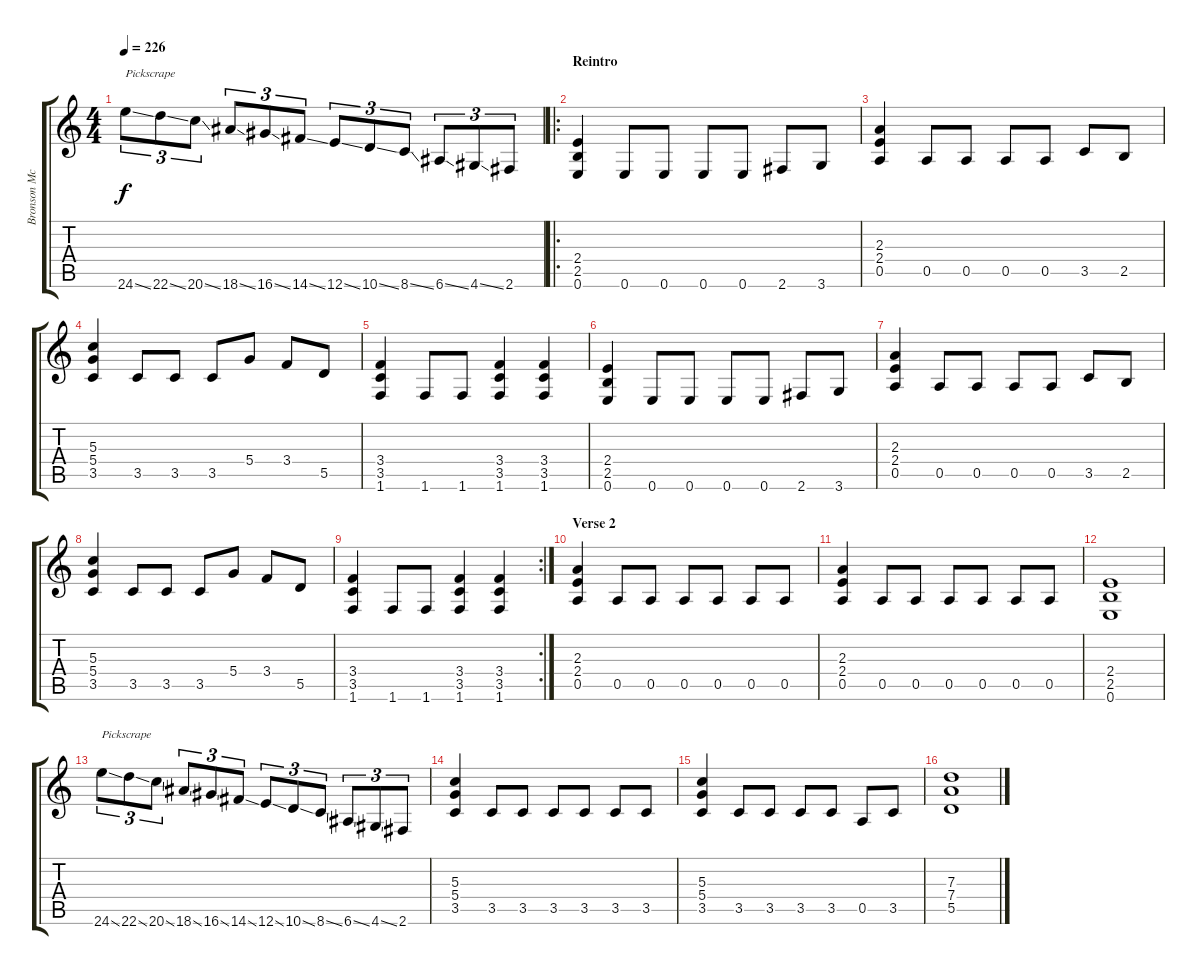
\track ("Bronson McDowall (Guitar)" "Bronson Mc") {instrument overdrivenguitar}
\staff {score tabs}
\tuning (E4 B3 G3 D3 A2 E2) {hide}
\ts (4 4)
\tempo 226
\clef g2
\ks c
24.6{ss}.8{tu (3 2) txt "Pickscrape" dy f} 22.6{ss}.8{tu (3 2)} 20.6{ss}.8{tu (3 2)} 18.6{ss}.8{tu (3 2)} 16.6{ss}.8{tu (3 2)} 14.6{ss}.8{tu (3 2)} 12.6{ss}.8{tu (3 2)} 10.6{ss}.8{tu (3 2)} 8.6{ss}.8{tu (3 2)} 6.6{ss}.8{tu (3 2)} 4.6{ss}.8{tu (3 2)} 2.6.8{tu (3 2)} |
\ro
\section ("" "Reintro")
(2.4 2.5 0.6).4 0.6.8 0.6.8 0.6.8 0.6.8 2.6.8 3.6.8 |
(2.3 2.4 0.5).4 0.5.8 0.5.8 0.5.8 0.5.8 3.5.8 2.5.8 |
(5.3 5.4 3.5).4 3.5.8 3.5.8 3.5.8 5.4.8 3.4.8 5.5.8 |
(3.4 3.5 1.6).4 1.6.8 1.6.8 (3.4 3.5 1.6).4 (3.4 3.5 1.6).4 |
(2.4 2.5 0.6).4 0.6.8 0.6.8 0.6.8 0.6.8 2.6.8 3.6.8 |
(2.3 2.4 0.5).4 0.5.8 0.5.8 0.5.8 0.5.8 3.5.8 2.5.8 |
(5.3 5.4 3.5).4 3.5.8 3.5.8 3.5.8 5.4.8 3.4.8 5.5.8 |
\rc 2
(3.4 3.5 1.6).4 1.6.8 1.6.8 (3.4 3.5 1.6).4 (3.4 3.5 1.6).4 |
\section ("" "Verse 2")
(2.3 2.4 0.5).4 0.5.8 0.5.8 0.5.8 0.5.8 0.5.8 0.5.8 |
(2.3 2.4 0.5).4 0.5.8 0.5.8 0.5.8 0.5.8 0.5.8 0.5.8 |
(2.4 2.5 0.6).1 |
24.6{ss}.8{tu (3 2) txt "Pickscrape"} 22.6{ss}.8{tu (3 2)} 20.6{ss}.8{tu (3 2)} 18.6{ss}.8{tu (3 2)} 16.6{ss}.8{tu (3 2)} 14.6{ss}.8{tu (3 2)} 12.6{ss}.8{tu (3 2)} 10.6{ss}.8{tu (3 2)} 8.6{ss}.8{tu (3 2)} 6.6{ss}.8{tu (3 2)} 4.6{ss}.8{tu (3 2)} 2.6.8{tu (3 2)} |
(5.3 5.4 3.5).4 3.5.8 3.5.8 3.5.8 3.5.8 3.5.8 3.5.8 |
(5.3 5.4 3.5).4 3.5.8 3.5.8 3.5.8 3.5.8 0.5.8 3.5.8 |
(7.3 7.4 5.5).1
